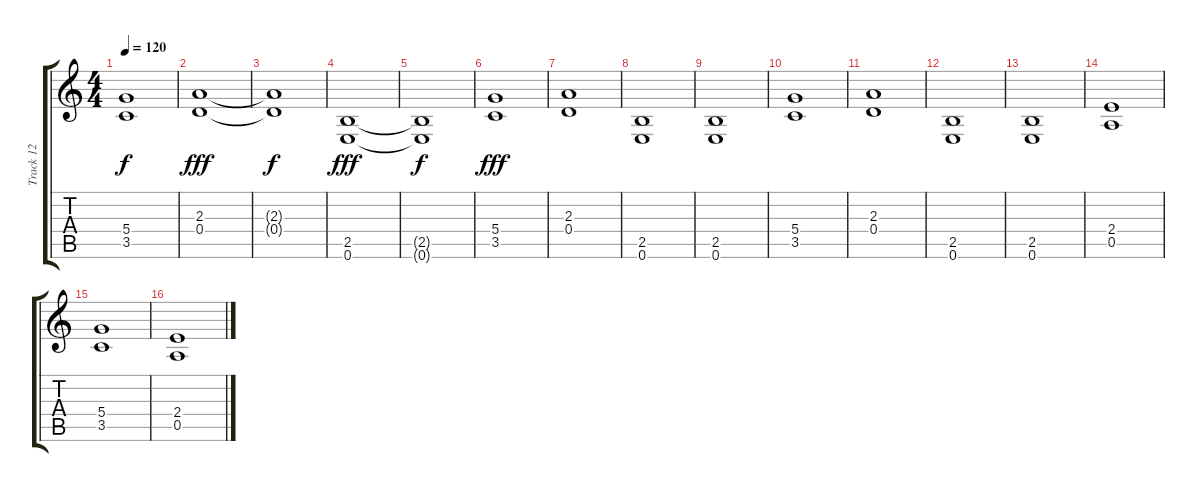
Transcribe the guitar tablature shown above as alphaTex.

\track ("Track 12" "Track 12") {instrument distortionguitar}
\staff {score tabs}
\tuning (E4 B3 G3 D3 A2 E2) {hide}
\ts (4 4)
\tempo 120
\clef g2
\ks c
(5.4{t} 3.5{t}).1{dy f} |
(2.3 0.4).1{dy fff} |
(2.3{t} 0.4{t}).1{dy f} |
(2.5 0.6).1{dy fff} |
(2.5{t} 0.6{t}).1{dy f} |
(5.4 3.5).1{dy fff} |
(2.3 0.4).1 |
(2.5 0.6).1 |
(2.5 0.6).1 |
(5.4 3.5).1 |
(2.3 0.4).1 |
(2.5 0.6).1 |
(2.5 0.6).1 |
(2.4 0.5).1 |
(5.4 3.5).1 |
(2.4 0.5).1
